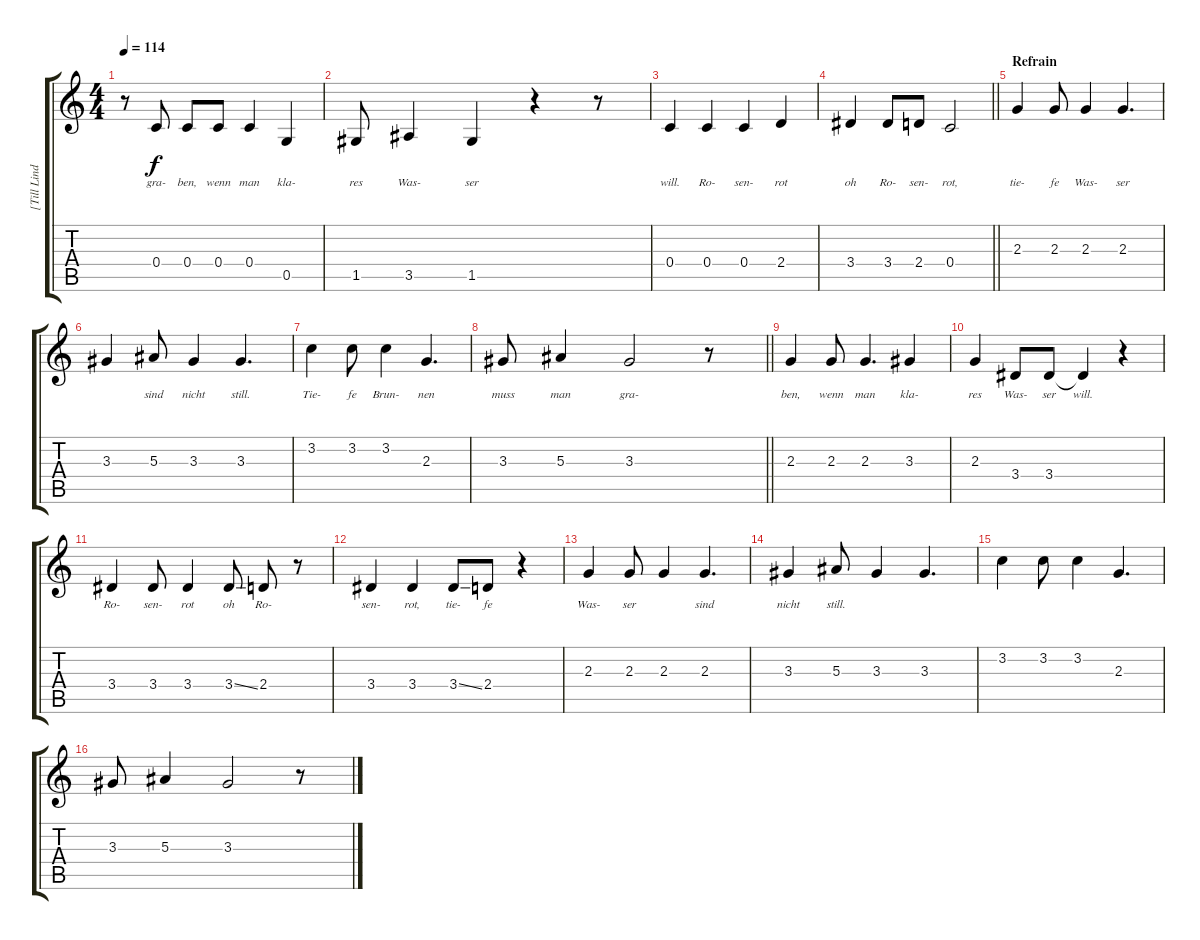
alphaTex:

\track ("[Till Lindemann] ;Singing" "[Till Lind") {solo instrument electricguitarclean}
\staff {score tabs}
\tuning (D4 A3 F3 C3 G2 C2) {hide}
\ts (4 4)
\tempo 114
\clef g2
\ks c
r.8{dy f} 0.4.8{lyrics (0 "gra-") lyrics (1 "") lyrics (2 "") lyrics (3 "") lyrics (4 "")} 0.4.8{lyrics (0 "ben,") lyrics (1 "") lyrics (2 "") lyrics (3 "") lyrics (4 "")} 0.4.8{lyrics (0 "wenn") lyrics (1 "") lyrics (2 "") lyrics (3 "") lyrics (4 "")} 0.4.4{lyrics (0 "man") lyrics (1 "") lyrics (2 "") lyrics (3 "") lyrics (4 "")} 0.5.4{lyrics (0 "kla-") lyrics (1 "") lyrics (2 "") lyrics (3 "") lyrics (4 "")} |
1.5.8{lyrics (0 "res") lyrics (1 "") lyrics (2 "") lyrics (3 "") lyrics (4 "")} 3.5.4{lyrics (0 "Was-") lyrics (1 "") lyrics (2 "") lyrics (3 "") lyrics (4 "")} 1.5.4{lyrics (0 "ser") lyrics (1 "") lyrics (2 "") lyrics (3 "") lyrics (4 "")} r.4 r.8 |
0.4.4{lyrics (0 "will.") lyrics (1 "") lyrics (2 "") lyrics (3 "") lyrics (4 "")} 0.4.4{lyrics (0 "Ro-") lyrics (1 "") lyrics (2 "") lyrics (3 "") lyrics (4 "")} 0.4.4{lyrics (0 "sen-") lyrics (1 "") lyrics (2 "") lyrics (3 "") lyrics (4 "")} 2.4.4{lyrics (0 "rot") lyrics (1 "") lyrics (2 "") lyrics (3 "") lyrics (4 "")} |
\barLineRight lightlight
3.4.4{lyrics (0 "oh") lyrics (1 "") lyrics (2 "") lyrics (3 "") lyrics (4 "")} 3.4.8{lyrics (0 "Ro-") lyrics (1 "") lyrics (2 "") lyrics (3 "") lyrics (4 "")} 2.4.8{lyrics (0 "sen-") lyrics (1 "") lyrics (2 "") lyrics (3 "") lyrics (4 "")} 0.4.2{lyrics (0 "rot,") lyrics (1 "") lyrics (2 "") lyrics (3 "") lyrics (4 "")} |
\section ("" "Refrain")
2.3.4{lyrics (0 "tie-") lyrics (1 "") lyrics (2 "") lyrics (3 "") lyrics (4 "")} 2.3.8{lyrics (0 "fe") lyrics (1 "") lyrics (2 "") lyrics (3 "") lyrics (4 "")} 2.3.4{lyrics (0 "Was-") lyrics (1 "") lyrics (2 "") lyrics (3 "") lyrics (4 "")} 2.3.4{d lyrics (0 "ser") lyrics (1 "") lyrics (2 "") lyrics (3 "") lyrics (4 "")} |
3.3.4{lyrics (0 "") lyrics (1 "") lyrics (2 "") lyrics (3 "") lyrics (4 "")} 5.3.8{lyrics (0 "sind") lyrics (1 "") lyrics (2 "") lyrics (3 "") lyrics (4 "")} 3.3.4{lyrics (0 "nicht") lyrics (1 "") lyrics (2 "") lyrics (3 "") lyrics (4 "")} 3.3.4{d lyrics (0 "still.") lyrics (1 "") lyrics (2 "") lyrics (3 "") lyrics (4 "")} |
3.2.4{lyrics (0 "Tie-") lyrics (1 "") lyrics (2 "") lyrics (3 "") lyrics (4 "")} 3.2.8{lyrics (0 "fe") lyrics (1 "") lyrics (2 "") lyrics (3 "") lyrics (4 "")} 3.2.4{lyrics (0 "Brun-") lyrics (1 "") lyrics (2 "") lyrics (3 "") lyrics (4 "")} 2.3.4{d lyrics (0 "nen") lyrics (1 "") lyrics (2 "") lyrics (3 "") lyrics (4 "")} |
\barLineRight lightlight
3.3.8{lyrics (0 "muss") lyrics (1 "") lyrics (2 "") lyrics (3 "") lyrics (4 "")} 5.3.4{lyrics (0 "man") lyrics (1 "") lyrics (2 "") lyrics (3 "") lyrics (4 "")} 3.3.2{lyrics (0 "gra-") lyrics (1 "") lyrics (2 "") lyrics (3 "") lyrics (4 "")} r.8 |
2.3.4{lyrics (0 "ben,") lyrics (1 "") lyrics (2 "") lyrics (3 "") lyrics (4 "")} 2.3.8{lyrics (0 "wenn") lyrics (1 "") lyrics (2 "") lyrics (3 "") lyrics (4 "")} 2.3.4{d lyrics (0 "man") lyrics (1 "") lyrics (2 "") lyrics (3 "") lyrics (4 "")} 3.3.4{lyrics (0 "kla-") lyrics (1 "") lyrics (2 "") lyrics (3 "") lyrics (4 "")} |
2.3.4{lyrics (0 "res") lyrics (1 "") lyrics (2 "") lyrics (3 "") lyrics (4 "")} 3.4.8{lyrics (0 "Was-") lyrics (1 "") lyrics (2 "") lyrics (3 "") lyrics (4 "")} 3.4.8{lyrics (0 "ser") lyrics (1 "") lyrics (2 "") lyrics (3 "") lyrics (4 "")} 3.4{t}.4{lyrics (0 "will.") lyrics (1 "") lyrics (2 "") lyrics (3 "") lyrics (4 "")} r.4 |
3.4.4{lyrics (0 "Ro-") lyrics (1 "") lyrics (2 "") lyrics (3 "") lyrics (4 "")} 3.4.8{lyrics (0 "sen-") lyrics (1 "") lyrics (2 "") lyrics (3 "") lyrics (4 "")} 3.4.4{lyrics (0 "rot") lyrics (1 "") lyrics (2 "") lyrics (3 "") lyrics (4 "")} 3.4{ss}.8{lyrics (0 "oh") lyrics (1 "") lyrics (2 "") lyrics (3 "") lyrics (4 "")} 2.4.8{lyrics (0 "Ro-") lyrics (1 "") lyrics (2 "") lyrics (3 "") lyrics (4 "")} r.8 |
3.4.4{lyrics (0 "sen-") lyrics (1 "") lyrics (2 "") lyrics (3 "") lyrics (4 "")} 3.4.4{lyrics (0 "rot,") lyrics (1 "") lyrics (2 "") lyrics (3 "") lyrics (4 "")} 3.4{ss}.8{lyrics (0 "tie-") lyrics (1 "") lyrics (2 "") lyrics (3 "") lyrics (4 "")} 2.4.8{lyrics (0 "fe") lyrics (1 "") lyrics (2 "") lyrics (3 "") lyrics (4 "")} r.4 |
2.3.4{lyrics (0 "Was-") lyrics (1 "") lyrics (2 "") lyrics (3 "") lyrics (4 "")} 2.3.8{lyrics (0 "ser") lyrics (1 "") lyrics (2 "") lyrics (3 "") lyrics (4 "")} 2.3.4{lyrics (0 "") lyrics (1 "") lyrics (2 "") lyrics (3 "") lyrics (4 "")} 2.3.4{d lyrics (0 "sind") lyrics (1 "") lyrics (2 "") lyrics (3 "") lyrics (4 "")} |
3.3.4{lyrics (0 "nicht") lyrics (1 "") lyrics (2 "") lyrics (3 "") lyrics (4 "")} 5.3.8{lyrics (0 "still.") lyrics (1 "") lyrics (2 "") lyrics (3 "") lyrics (4 "")} 3.3.4 3.3.4{d} |
3.2.4 3.2.8 3.2.4 2.3.4{d} |
3.3.8 5.3.4 3.3.2 r.8
